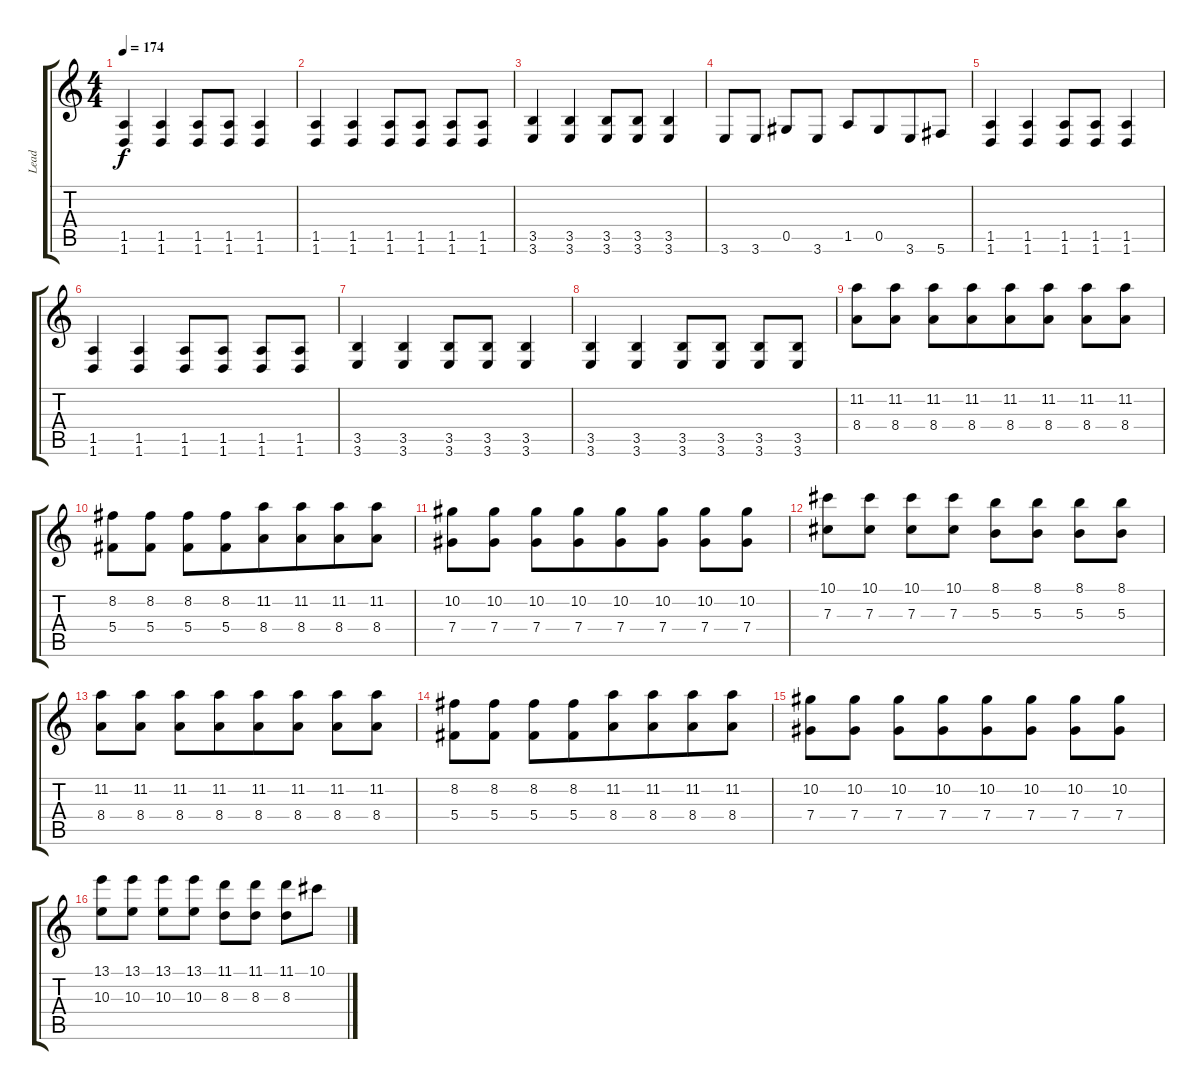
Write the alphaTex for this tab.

\track ("Lead" "Lead") {instrument distortionguitar}
\staff {score tabs}
\tuning (Eb4 Bb3 Gb3 Db3 Ab2 Db2) {hide}
\ts (4 4)
\tempo 174
\clef g2
\ks c
(1.5{t} 1.6{t}).4{dy f} (1.5 1.6).4{beam merge} (1.5 1.6).8 (1.5 1.6).8 (1.5 1.6).4 |
(1.5 1.6).4 (1.5 1.6).4{beam merge} (1.5 1.6).8{beam merge} (1.5 1.6).8 (1.5 1.6).8{beam merge} (1.5 1.6).8 |
(3.5 3.6).4 (3.5 3.6).4{beam merge} (3.5 3.6).8 (3.5 3.6).8 (3.5 3.6).4 |
3.6.8{beam merge} 3.6.8 0.5.8{beam merge} 3.6.8 1.5.8{beam merge} 0.5.8{beam merge} 3.6.8 5.6.8 |
(1.5 1.6).4 (1.5 1.6).4{beam merge} (1.5 1.6).8{beam merge} (1.5 1.6).8 (1.5 1.6).4 |
(1.5 1.6).4 (1.5 1.6).4{beam merge} (1.5 1.6).8{beam merge} (1.5 1.6).8 (1.5 1.6).8{beam merge} (1.5 1.6).8 |
(3.5 3.6).4 (3.5 3.6).4{beam merge} (3.5 3.6).8 (3.5 3.6).8 (3.5 3.6).4 |
(3.5 3.6).4 (3.5 3.6).4{beam merge} (3.5 3.6).8 (3.5 3.6).8 (3.5 3.6).8 (3.5 3.6).8 |
(11.2 8.4).8{beam merge} (11.2 8.4).8 (11.2 8.4).8 (11.2 8.4).8{beam merge} (11.2 8.4).8{beam merge} (11.2 8.4).8 (11.2 8.4).8 (11.2 8.4).8 |
(8.2 5.4).8{beam merge} (8.2 5.4).8 (8.2 5.4).8 (8.2 5.4).8{beam merge} (11.2 8.4).8{beam merge} (11.2 8.4).8{beam merge} (11.2 8.4).8{beam merge} (11.2 8.4).8 |
(10.2 7.4).8 (10.2 7.4).8 (10.2 7.4).8 (10.2 7.4).8{beam merge} (10.2 7.4).8{beam merge} (10.2 7.4).8 (10.2 7.4).8{beam merge} (10.2 7.4).8 |
(10.1 7.3).8 (10.1 7.3).8 (10.1 7.3).8 (10.1 7.3).8 (8.1 5.3).8 (8.1 5.3).8 (8.1 5.3).8 (8.1 5.3).8 |
(11.2 8.4).8{beam merge} (11.2 8.4).8 (11.2 8.4).8 (11.2 8.4).8{beam merge} (11.2 8.4).8{beam merge} (11.2 8.4).8 (11.2 8.4).8 (11.2 8.4).8 |
(8.2 5.4).8{beam merge} (8.2 5.4).8 (8.2 5.4).8 (8.2 5.4).8{beam merge} (11.2 8.4).8{beam merge} (11.2 8.4).8{beam merge} (11.2 8.4).8{beam merge} (11.2 8.4).8 |
(10.2 7.4).8 (10.2 7.4).8 (10.2 7.4).8 (10.2 7.4).8{beam merge} (10.2 7.4).8{beam merge} (10.2 7.4).8 (10.2 7.4).8{beam merge} (10.2 7.4).8 |
(13.1 10.3).8 (13.1 10.3).8 (13.1 10.3).8 (13.1 10.3).8 (11.1 8.3).8 (11.1 8.3).8 (11.1 8.3).8{beam merge} 10.1.8
